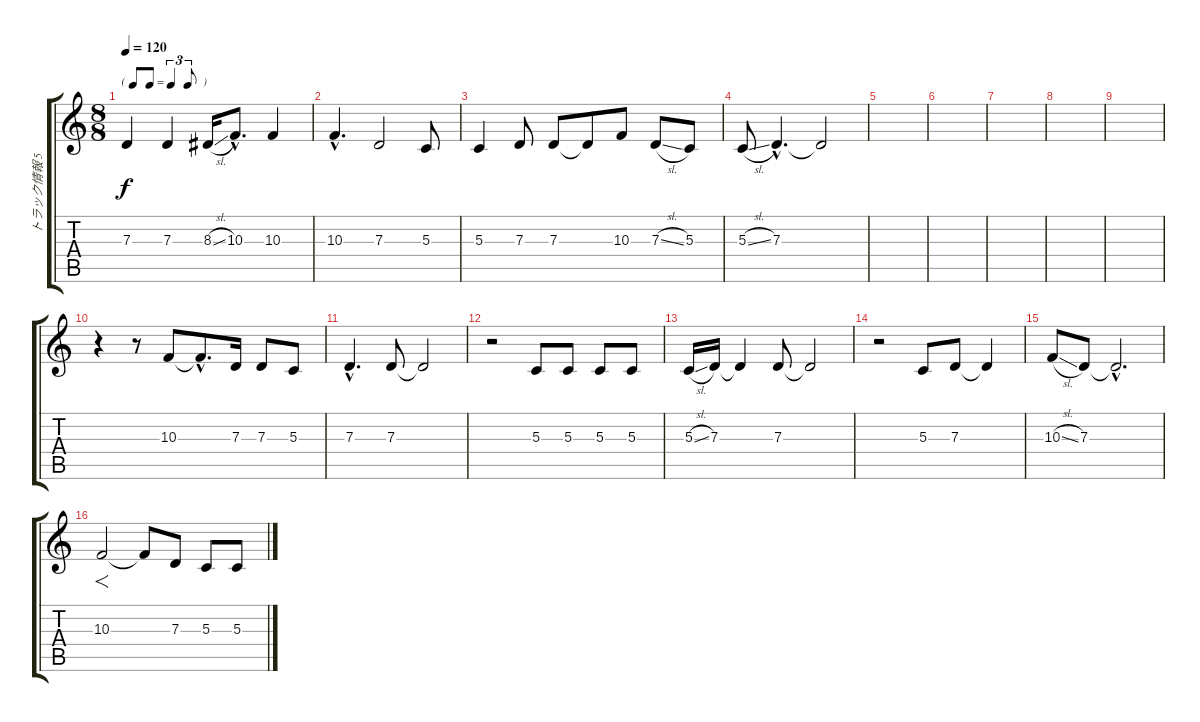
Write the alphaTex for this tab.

\track ("トラック情報 5" "トラック情報 5") {instrument lead6voice}
\staff {score tabs}
\tuning (E4 B3 G3 D3 A2 E2) {hide}
\ts (8 8)
\tf triplet8th
\tempo 120
\clef g2
\ks c
7.3.4{dy f} 7.3.4 8.3{sl}.16 10.3{hac}.8{d} 10.3.4 |
10.3{hac}.4{d} 7.3.2 5.3.8 |
5.3.4 7.3.8 7.3.8 7.3{t}.8 10.3.8 7.3{sl}.8 5.3.8 |
5.3{sl}.8 7.3{hac}.4{d} 7.3{t}.2 |
|
|
|
|
|
r.4 r.8 10.3.8 10.3{hac t}.8{d} 7.3.16 7.3.8 5.3.8 |
7.3{hac}.4{d} 7.3.8 7.3{t}.2 |
r.2 5.3.8 5.3.8 5.3.8 5.3.8 |
5.3{sl}.16 7.3.16 7.3{t}.4 7.3.8 7.3{t}.2 |
r.2 5.3.8 7.3.8 7.3{t}.4 |
10.3{sl}.8 7.3.8 7.3{hac t}.2{d} |
10.3.2{f} 10.3{t}.8 7.3.8 5.3.8 5.3{sl}.8
